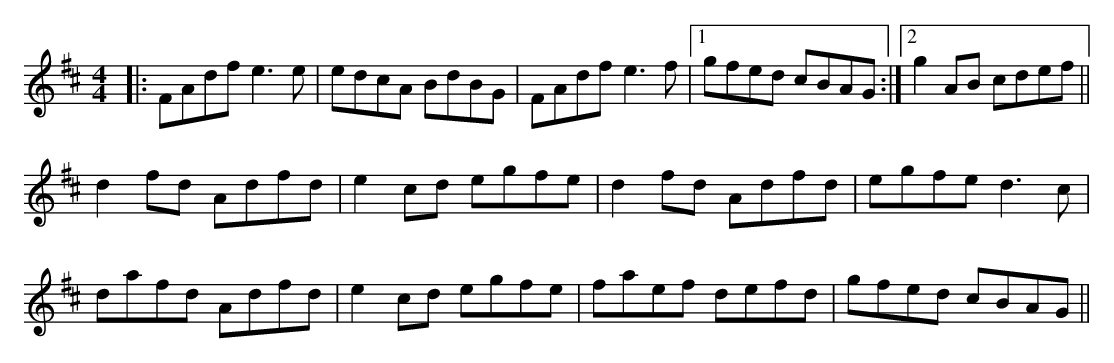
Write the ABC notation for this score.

X:1
M:4/4
K:D
|: FAdf e3 e|edcA BdBG|FAdf e3 f|1 gfed cBAG :|2 g2 AB cdef ||
d2fd Adfd|e2cd egfe|d2fd Adfd|egfe d3c|
dafd Adfd|e2cd egfe|faef defd | gfed cBAG||
